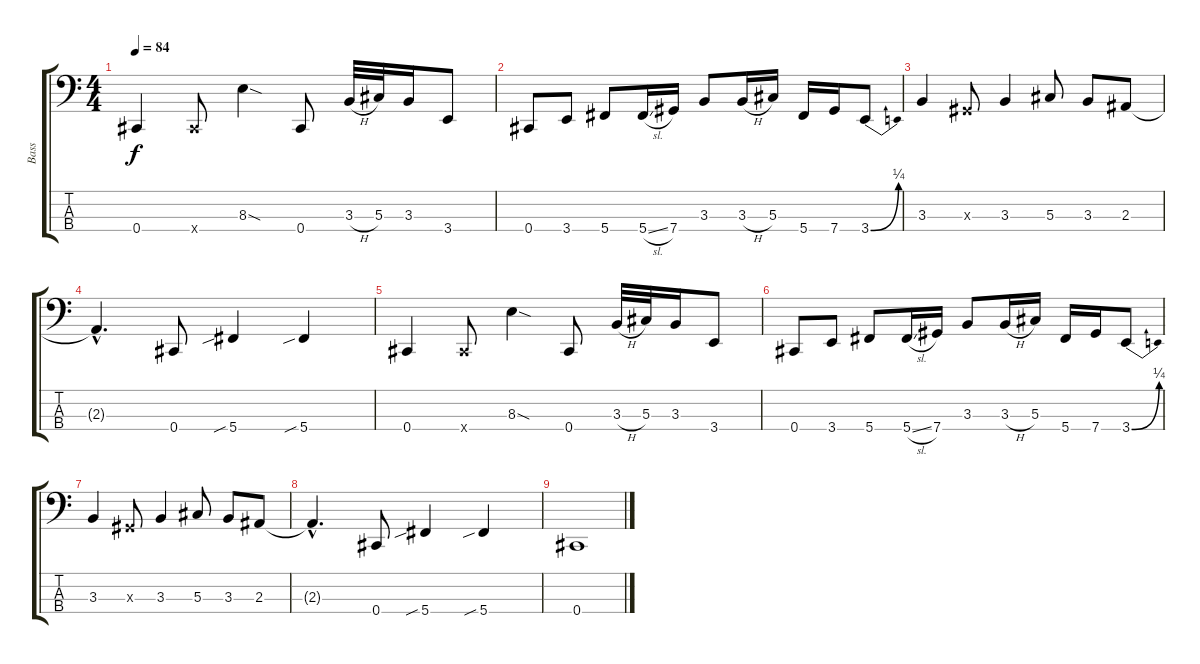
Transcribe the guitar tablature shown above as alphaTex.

\track ("Bass" "Bass") {instrument acousticbass}
\staff {score tabs}
\tuning (Gb2 Db2 Ab1 Db1) {hide}
\ts (4 4)
\tempo 84
\clef f4
\ks c
0.4.4{dy f} 0.4{x}.8 8.3{sod}.4 0.4.8 3.3{h}.32 5.3.32 3.3.16 3.4.8 |
0.4.8 3.4.8 5.4.8 5.4{sl}.16 7.4.16 3.3.8 3.3{h}.16 5.3.16 5.4.16 7.4.16 3.4{be (bend 0 0 60 1)}.8 |
3.3.4 0.3{x}.8 3.3.4 5.3.8 3.3.8 2.3.8 |
2.3{hac t}.4{d} 0.4.8 5.4{sib}.4 5.4{sib}.4 |
0.4.4 0.4{x}.8 8.3{sod}.4 0.4.8 3.3{h}.32 5.3.32 3.3.16 3.4.8 |
0.4.8 3.4.8 5.4.8 5.4{sl}.16 7.4.16 3.3.8 3.3{h}.16 5.3.16 5.4.16 7.4.16 3.4{be (bend 0 0 60 1)}.8 |
3.3.4 0.3{x}.8 3.3.4 5.3.8 3.3.8 2.3.8 |
2.3{hac t}.4{d} 0.4.8 5.4{sib}.4 5.4{sib}.4 |
0.4.1
